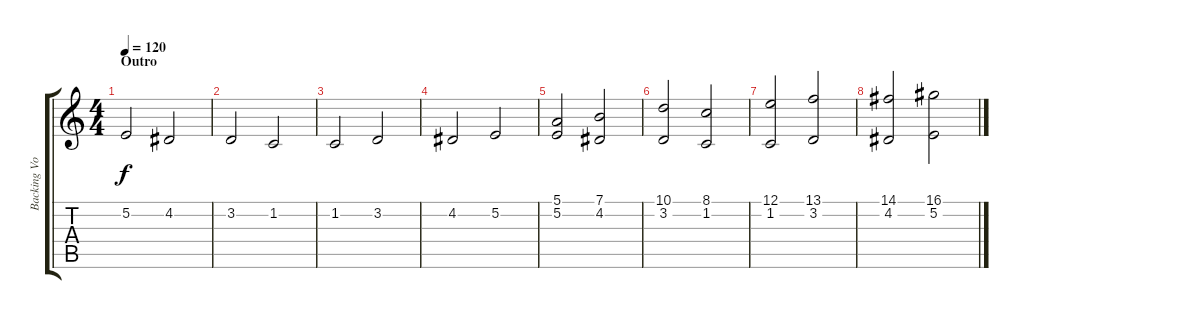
\track ("Backing Vocals and Choir" "Backing Vo") {instrument pad4choir}
\staff {score tabs}
\tuning (E4 B3 G3 D3 A2 E2) {hide}
\ts (4 4)
\section ("" "Outro")
\tempo 120
\clef g2
\ks c
5.2.2{dy f} 4.2.2 |
3.2.2 1.2.2 |
1.2.2 3.2.2 |
4.2.2 5.2.2 |
(5.1 5.2).2 (7.1 4.2).2 |
(10.1 3.2).2 (8.1 1.2).2 |
(12.1 1.2).2 (13.1 3.2).2 |
(14.1 4.2).2 (16.1 5.2).2
